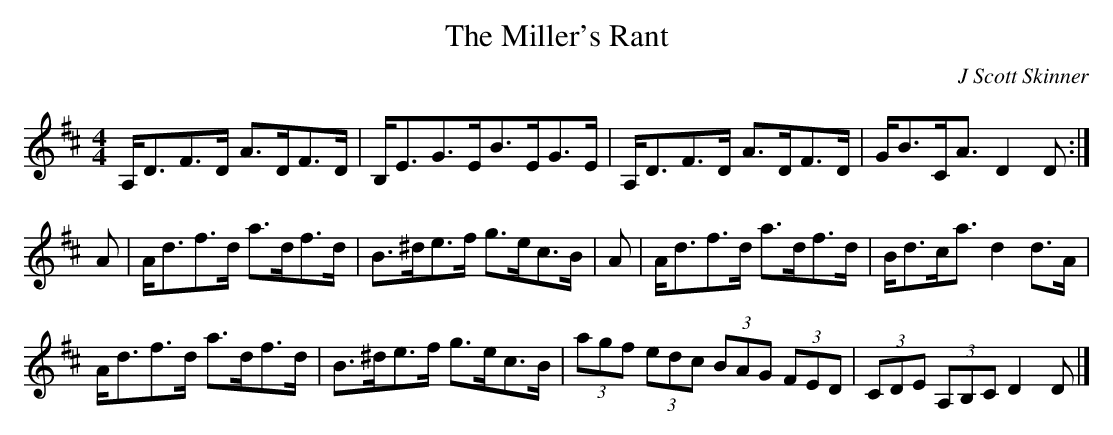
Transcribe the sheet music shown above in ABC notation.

X:1
T:The Miller's Rant
C:J Scott Skinner
M:4/4
L:1/8
K:D
A,<DF>D A>DF>D|B,<EG>EB>EG>E|A,<DF>D A>DF>D|G<BC<A D2 D:|]
A|A<df>d a>df>d|B>^de>f g>ec>B|A|A<df>d a>df>d|B<dc<a d2 d>A|
A<df>d a>df>d|B>^de>f g>ec>B|(3agf (3edc (3BAG (3FED|(3CDE (3A,B,C D2 D|]
